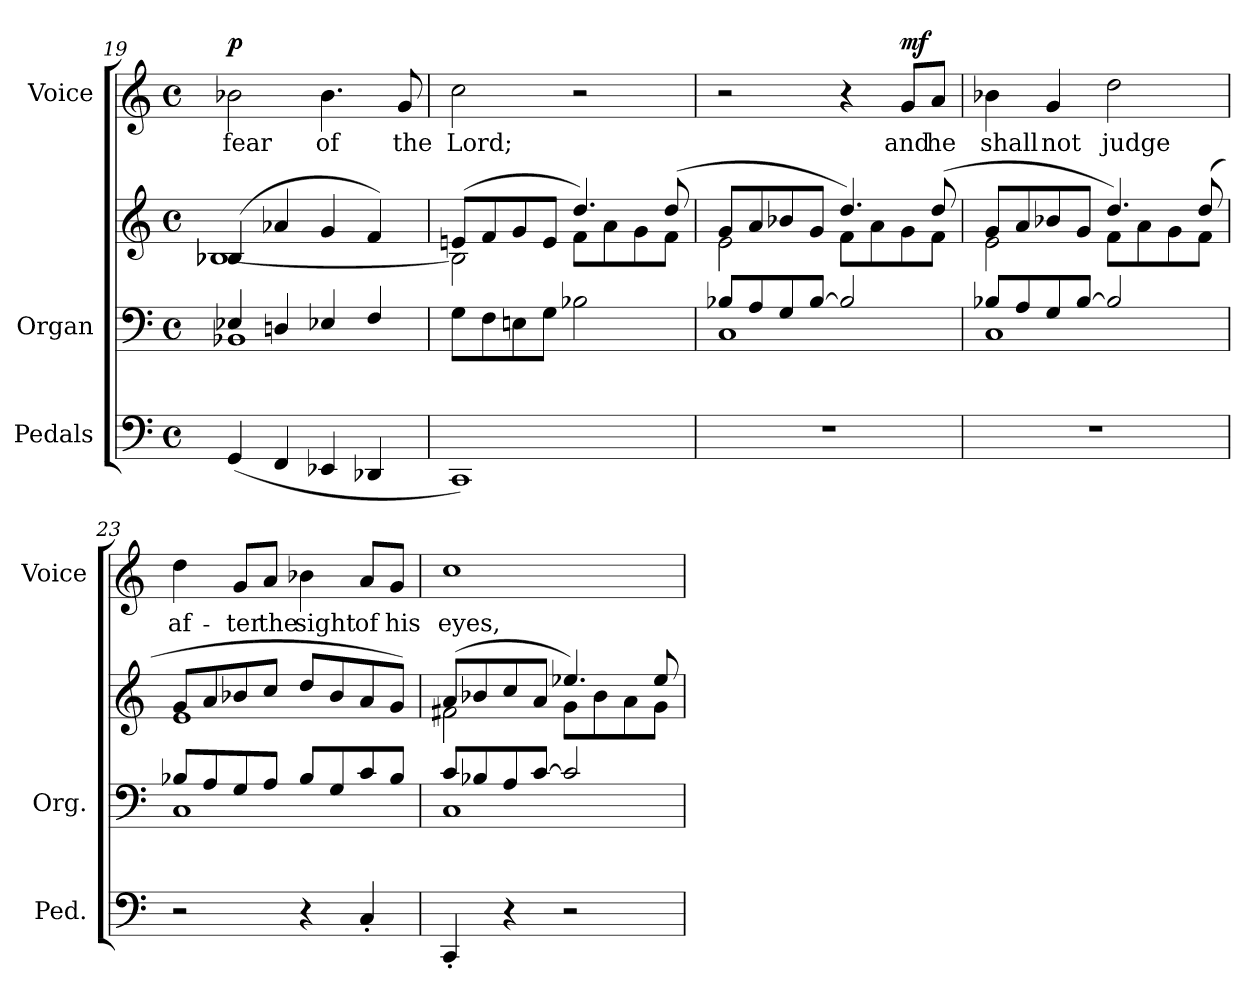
**kern	**kern	**kern	**kern	**text	**dynam
*part3	*part2	*part2	*part1	*part1	*part1
*staff4	*staff3	*staff2	*staff1	*staff1	*staff1
*I"Pedals	*I"Organ	*	*I"Voice	*	*
*I'Ped.	*I'Org.	*	*I'Voice	*	*
!!LO:LB:g=z
*clefF4	*clefF4	*clefG2	*clefG2	*	*
*k[]	*k[]	*k[]	*k[]	*	*
*C:	*C:	*C:	*C:	*	*
*M4/4	*M4/4	*M4/4	*M4/4	*	*
*met(c)	*met(c)	*met(c)	*met(c)	*	*
=19	=19	=19	=19	=19	=19
*	*^	*^	*	*	*
!	!	!	!	!	!	!LO:LY:b:color=#000000	!
(4GGi/	4E-Xi/	1BB-Xi	(4B-Xi/	[1B-i	2b-Xi\	fear	p
4FFi/	4Dni/	.	4a-Xi/	.	.	.	.
!	!	!	!	!	!	!LO:LY:b:color=#000000	!
4EE-Xi/	4E-Xi/	.	4gi/	.	4.b-i\	of	.
4DD-Xi/	4Fi/	.	4fi/)	.	.	.	.
!	!	!	!	!	!	!LO:LY:b:color=#000000	!
.	.	.	.	.	8gi/	the	.
*	*v	*v	*	*	*	*	*
=20	=20	=20	=20	=20	=20	=20
!	!	!	!	!	!LO:LY:b:color=#000000	!
1CCi)	8Gi\L	(8eni/L	2B-i\]	2cci\	Lord;	.
.	8Fi\	8fi/	.	.	.	.
.	8Eni\	8gi/	.	.	.	.
.	8Gi\J	8ei/J	.	.	.	.
.	2B-Xi\	4.ddi/)	8fi\L	2r	.	.
.	.	.	8ai\	.	.	.
.	.	.	8gi\	.	.	.
.	.	(8ddi/	8fi\J	.	.	.
=21	=21	=21	=21	=21	=21	=21
*	*^	*	*	*	*	*
1r	8B-Xi/L	1Ci	8gi/L	2ei\	2r	.	.
.	8Ai/	.	8ai/	.	.	.	.
.	8Gi/	.	8b-Xi/	.	.	.	.
.	[8B-i/J	.	8gi/J	.	.	.	.
.	2B-i/]	.	4.ddi/)	8fi\L	4r	.	.
.	.	.	.	8ai\	.	.	.
!	!	!	!	!	!	!LO:LY:b:color=#000000	!
.	.	.	.	8gi\	8gi/L	and	mf
!	!	!	!	!	!	!LO:LY:b:color=#000000	!
.	.	.	(8ddi/	8fi\J	8ai/J	he	.
=22	=22	=22	=22	=22	=22	=22	=22
!	!	!	!	!	!	!LO:LY:b:color=#000000	!
1r	8B-Xi/L	1Ci	8gi/L	2ei\	4b-Xi\	shall	.
.	8Ai/	.	8ai/	.	.	.	.
!	!	!	!	!	!	!LO:LY:b:color=#000000	!
.	8Gi/	.	8b-Xi/	.	4gi/	not	.
.	[8B-i/J	.	8gi/J	.	.	.	.
!	!	!	!	!	!	!LO:LY:b:color=#000000	!
.	2B-i/]	.	4.ddi/)	8fi\L	2ddi\	judge	.
.	.	.	.	8ai\	.	.	.
.	.	.	.	8gi\	.	.	.
.	.	.	(8ddi/	8fi\J	.	.	.
!!LO:PB:g=z
=23	=23	=23	=23	=23	=23	=23	=23
!	!	!	!	!	!	!LO:LY:b:color=#000000	!
2r	8B-Xi/L	1Ci	8gi/L	1ei	4ddi\	af-	.
.	8Ai/	.	8ai/	.	.	.	.
!	!	!	!	!	!	!LO:LY:b:color=#000000	!
.	8Gi/	.	8b-Xi/	.	8gi/L	-ter	.
!	!	!	!	!	!	!LO:LY:b:color=#000000	!
.	8Ai/J	.	8cci/J	.	8ai/J	the	.
!	!	!	!	!	!	!LO:LY:b:color=#000000	!
4r	8B-i/L	.	8ddi/L	.	4b-Xi\	sight	.
.	8Gi/	.	8b-i/	.	.	.	.
!	!	!	!	!	!	!LO:LY:b:color=#000000	!
4C'i/	8ci/	.	8ai/	.	8ai/L	of	.
!	!	!	!	!	!	!LO:LY:b:color=#000000	!
.	8B-i/J	.	8gi/J)	.	8gi/J	his	.
=24	=24	=24	=24	=24	=24	=24	=24
!	!	!	!	!	!	!LO:LY:b:color=#000000	!
4CC'i/	8ci/L	1Ci	(8ai/L	2f#Xi\	1cci	eyes,	.
.	8B-Xi/	.	8b-Xi/	.	.	.	.
4r	8Ai/	.	8cci/	.	.	.	.
.	[8ci/J	.	8ai/J	.	.	.	.
2r	2ci/]	.	4.ee-Xi/)	8gi\L	.	.	.
.	.	.	.	8b-i\	.	.	.
.	.	.	.	8ai\	.	.	.
.	.	.	8ee-i/	8gi\J	.	.	.
*	*v	*v	*	*	*	*	*
*	*	*v	*v	*	*	*
=	=	=	=	=	=
*-	*-	*-	*-	*-	*-
